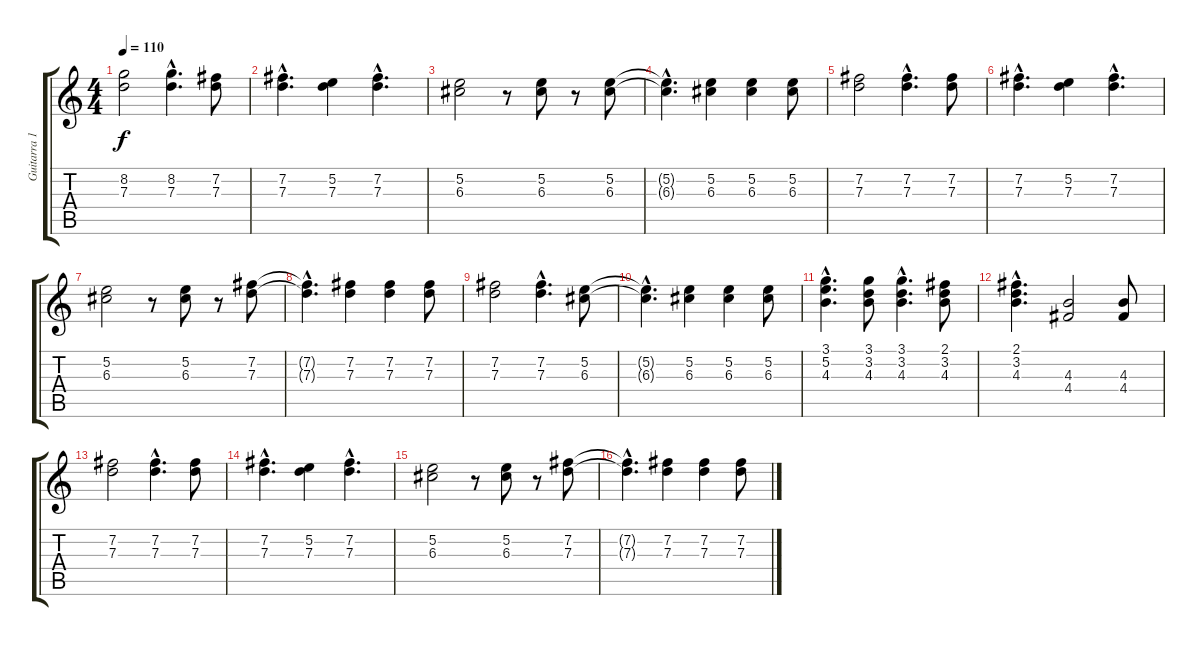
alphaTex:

\track ("Guitarra 1" "Guitarra 1") {instrument distortionguitar}
\staff {score tabs}
\tuning (E4 B3 G3 D3 A2 E2) {hide}
\ts (4 4)
\tempo 110
\clef g2
\ks c
(8.2 7.3).2{dy f} (8.2{hac} 7.3{hac}).4{d} (7.2 7.3).8 |
(7.2{hac} 7.3{hac}).4{d} (5.2 7.3).4 (7.2{hac} 7.3{hac}).4{d} |
(5.2 6.3).2 r.8 (5.2 6.3).8 r.8 (5.2 6.3).8 |
(5.2{hac t} 6.3{hac t}).4{d} (5.2 6.3).4 (5.2 6.3).4 (5.2 6.3).8 |
(7.2 7.3).2 (7.2{hac} 7.3{hac}).4{d} (7.2 7.3).8 |
(7.2{hac} 7.3{hac}).4{d} (5.2 7.3).4 (7.2{hac} 7.3{hac}).4{d} |
(5.2 6.3).2 r.8 (5.2 6.3).8 r.8 (7.2 7.3).8 |
(7.2{hac t} 7.3{hac t}).4{d} (7.2 7.3).4 (7.2 7.3).4 (7.2 7.3).8 |
(7.2 7.3).2 (7.2{hac} 7.3{hac}).4{d} (5.2 6.3).8 |
(5.2{hac t} 6.3{hac t}).4{d} (5.2 6.3).4 (5.2 6.3).4 (5.2 6.3).8 |
(3.1{hac} 5.2{hac} 4.3{hac}).4{d} (3.1 3.2 4.3).8 (3.1{hac} 3.2{hac} 4.3{hac}).4{d} (2.1 3.2 4.3).8 |
(2.1{hac} 3.2{hac} 4.3{hac}).4{d} (4.3 4.4).2 (4.3 4.4).8 |
(7.2 7.3).2 (7.2{hac} 7.3{hac}).4{d} (7.2 7.3).8 |
(7.2{hac} 7.3{hac}).4{d} (5.2 7.3).4 (7.2{hac} 7.3{hac}).4{d} |
(5.2 6.3).2 r.8 (5.2 6.3).8 r.8 (7.2 7.3).8 |
(7.2{hac t} 7.3{hac t}).4{d} (7.2 7.3).4 (7.2 7.3).4 (7.2 7.3).8
